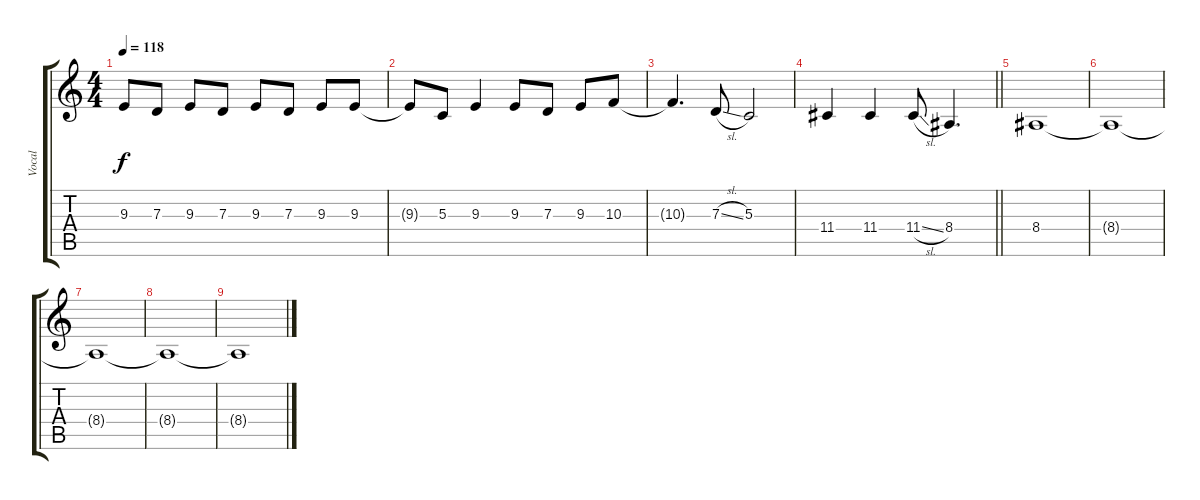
\track ("Vocal" "Vocal") {instrument tenorsax}
\staff {score tabs}
\tuning (E4 B3 G3 D3 A2 D2) {hide}
\ts (4 4)
\tempo 118
\clef g2
\ks c
9.3{t}.8{dy f} 7.3.8 9.3.8 7.3.8 9.3.8 7.3.8 9.3.8 9.3.8 |
9.3{t}.8 5.3.8 9.3.4 9.3.8 7.3.8 9.3.8 10.3.8 |
10.3{t}.4{d} 7.3{sl}.8 5.3.2 |
\barLineRight lightlight
11.4.4 11.4.4 11.4{sl}.8 8.4.4{d} |
8.4.1 |
8.4{t}.1 |
8.4{t}.1 |
8.4{t}.1 |
8.4{t}.1
